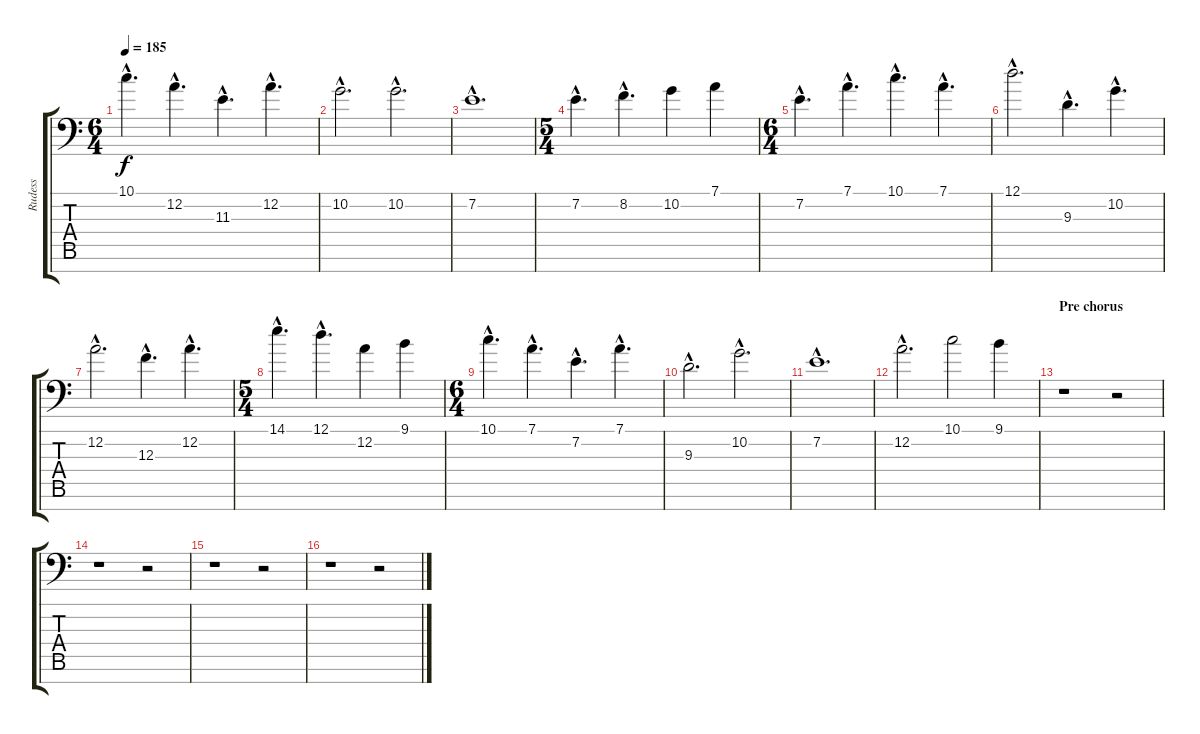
\track ("Rudess" "Rudess") {instrument lead1square}
\staff {score tabs}
\tuning (D4 A3 F3 C3 G2 D2 C-1) {hide}
\ts (6 4)
\tempo 185
\clef f4
\ks c
10.1{hac}.4{d dy f} 12.2{hac}.4{d} 11.3{hac}.4{d} 12.2{hac}.4{d} |
10.2{hac}.2{d} 10.2{hac}.2{d} |
7.2{hac}.1{d} |
\ts (5 4)
7.2{hac}.4{d} 8.2{hac}.4{d} 10.2.4 7.1.4 |
\ts (6 4)
7.2{hac}.4{d instrument brightacousticpiano} 7.1{hac}.4{d} 10.1{hac}.4{d} 7.1{hac}.4{d} |
12.1{hac}.2{d} 9.3{hac}.4{d} 10.2{hac}.4{d} |
12.2{hac}.2{d} 12.3{hac}.4{d} 12.2{hac}.4{d} |
\ts (5 4)
14.1{hac}.4{d} 12.1{hac}.4{d} 12.2.4 9.1.4 |
\ts (6 4)
10.1{hac}.4{d instrument brightacousticpiano} 7.1{hac}.4{d} 7.2{hac}.4{d} 7.1{hac}.4{d} |
9.3{hac}.2{d} 10.2{hac}.2{d} |
7.2{hac}.1{d} |
12.2{hac}.2{d} 10.1.2 9.1.4 |
\section ("" "Pre chorus ")
r.1 r.2 |
r.1 r.2 |
r.1 r.2 |
r.1 r.2
